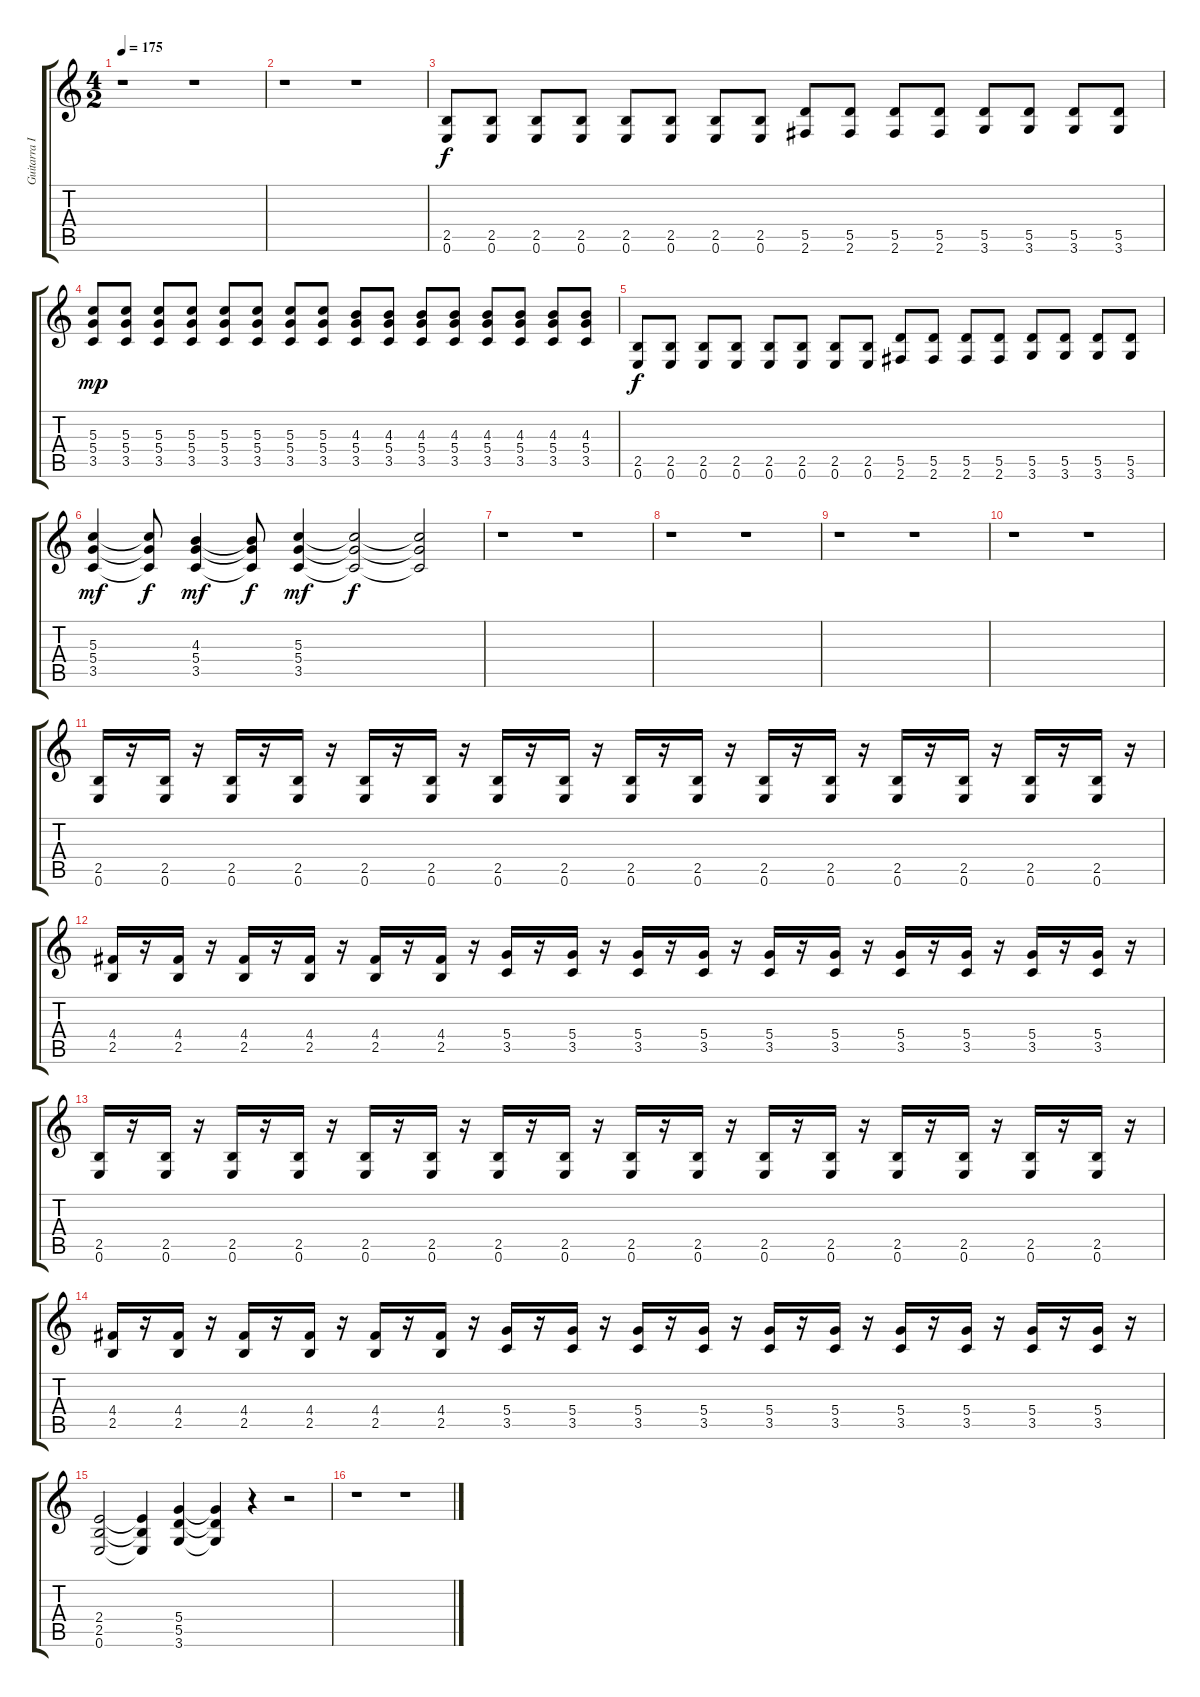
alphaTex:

\track ("Guitarra II" "Guitarra I") {instrument distortionguitar}
\staff {score tabs}
\tuning (E4 B3 G3 D3 A2 E2) {hide}
\ts (4 2)
\tempo 175
\clef g2
\ks c
r.1{dy f instrument distortionguitar} r.1 |
r.1 r.1 |
(2.5 0.6).8 (2.5 0.6).8 (2.5 0.6).8 (2.5 0.6).8 (2.5 0.6).8 (2.5 0.6).8 (2.5 0.6).8 (2.5 0.6).8 (5.5 2.6).8 (5.5 2.6).8 (5.5 2.6).8 (5.5 2.6).8 (5.5 3.6).8 (5.5 3.6).8 (5.5 3.6).8 (5.5 3.6).8 |
(5.3 5.4 3.5).8{dy mp} (5.3 5.4 3.5).8 (5.3 5.4 3.5).8 (5.3 5.4 3.5).8 (5.3 5.4 3.5).8 (5.3 5.4 3.5).8 (5.3 5.4 3.5).8 (5.3 5.4 3.5).8 (4.3 5.4 3.5).8 (4.3 5.4 3.5).8 (4.3 5.4 3.5).8 (4.3 5.4 3.5).8 (4.3 5.4 3.5).8 (4.3 5.4 3.5).8 (4.3 5.4 3.5).8 (4.3 5.4 3.5).8 |
(2.5 0.6).8{dy f} (2.5 0.6).8 (2.5 0.6).8 (2.5 0.6).8 (2.5 0.6).8 (2.5 0.6).8 (2.5 0.6).8 (2.5 0.6).8 (5.5 2.6).8 (5.5 2.6).8 (5.5 2.6).8 (5.5 2.6).8 (5.5 3.6).8 (5.5 3.6).8 (5.5 3.6).8 (5.5 3.6).8 |
(5.3 5.4 3.5).4{dy mf} (5.3{t} 5.4{t} 3.5{t}).8{dy f} (4.3 5.4 3.5).4{dy mf} (4.3{t} 5.4{t} 3.5{t}).8{dy f} (5.3 5.4 3.5).4{dy mf} (5.3{t} 5.4{t} 3.5{t}).2{dy f} (5.3{t} 5.4{t} 3.5{t}).2 |
r.1 r.1 |
r.1 r.1 |
r.1 r.1 |
r.1 r.1 |
(2.5 0.6).16 r.16 (2.5 0.6).16 r.16 (2.5 0.6).16 r.16 (2.5 0.6).16 r.16 (2.5 0.6).16 r.16 (2.5 0.6).16 r.16 (2.5 0.6).16 r.16 (2.5 0.6).16 r.16 (2.5 0.6).16 r.16 (2.5 0.6).16 r.16 (2.5 0.6).16 r.16 (2.5 0.6).16 r.16 (2.5 0.6).16 r.16 (2.5 0.6).16 r.16 (2.5 0.6).16 r.16 (2.5 0.6).16 r.16 |
(4.4 2.5).16 r.16 (4.4 2.5).16 r.16 (4.4 2.5).16 r.16 (4.4 2.5).16 r.16 (4.4 2.5).16 r.16 (4.4 2.5).16 r.16 (5.4 3.5).16 r.16 (5.4 3.5).16 r.16 (5.4 3.5).16 r.16 (5.4 3.5).16 r.16 (5.4 3.5).16 r.16 (5.4 3.5).16 r.16 (5.4 3.5).16 r.16 (5.4 3.5).16 r.16 (5.4 3.5).16 r.16 (5.4 3.5).16 r.16 |
(2.5 0.6).16 r.16 (2.5 0.6).16 r.16 (2.5 0.6).16 r.16 (2.5 0.6).16 r.16 (2.5 0.6).16 r.16 (2.5 0.6).16 r.16 (2.5 0.6).16 r.16 (2.5 0.6).16 r.16 (2.5 0.6).16 r.16 (2.5 0.6).16 r.16 (2.5 0.6).16 r.16 (2.5 0.6).16 r.16 (2.5 0.6).16 r.16 (2.5 0.6).16 r.16 (2.5 0.6).16 r.16 (2.5 0.6).16 r.16 |
(4.4 2.5).16 r.16 (4.4 2.5).16 r.16 (4.4 2.5).16 r.16 (4.4 2.5).16 r.16 (4.4 2.5).16 r.16 (4.4 2.5).16 r.16 (5.4 3.5).16 r.16 (5.4 3.5).16 r.16 (5.4 3.5).16 r.16 (5.4 3.5).16 r.16 (5.4 3.5).16 r.16 (5.4 3.5).16 r.16 (5.4 3.5).16 r.16 (5.4 3.5).16 r.16 (5.4 3.5).16 r.16 (5.4 3.5).16 r.16 |
(2.4 2.5 0.6).2 (2.4{t} 2.5{t} 0.6{t}).4 (5.4 5.5 3.6).4 (5.4{t} 5.5{t} 3.6{t}).4 r.4 r.2 |
r.1 r.1
